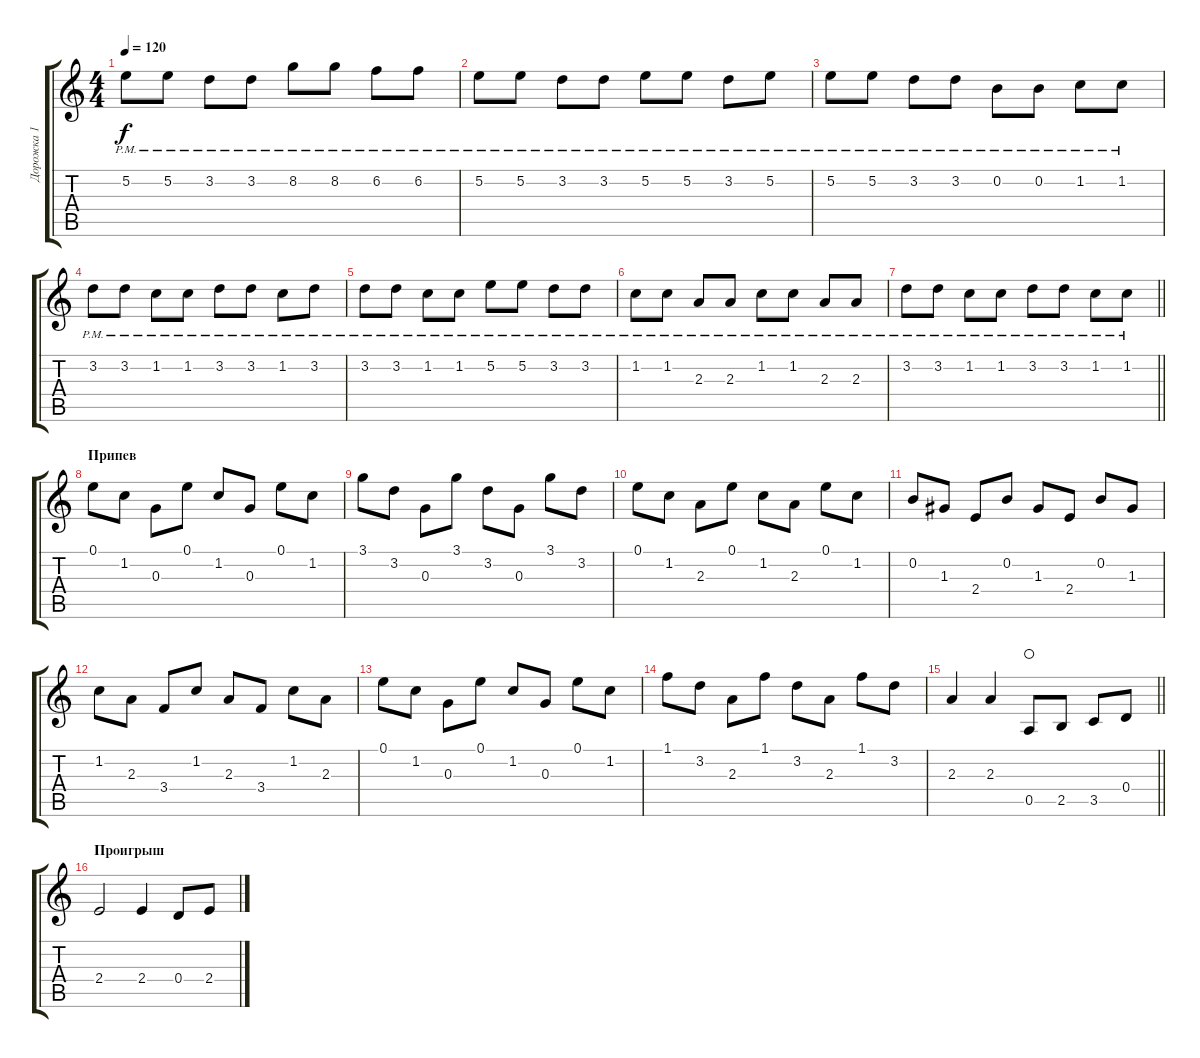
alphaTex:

\track ("Дорожка 1" "Дорожка 1") {instrument overdrivenguitar}
\staff {score tabs}
\tuning (E4 B3 G3 D3 A2 E2) {hide}
\ts (4 4)
\tempo 120
\clef g2
\ks c
5.2{pm}.8{dy f} 5.2{pm}.8 3.2{pm}.8 3.2{pm}.8 8.2{pm}.8 8.2{pm}.8 6.2{pm}.8 6.2{pm}.8 |
5.2{pm}.8 5.2{pm}.8 3.2{pm}.8 3.2{pm}.8 5.2{pm}.8 5.2{pm}.8 3.2{pm}.8 5.2{pm}.8 |
5.2{pm}.8 5.2{pm}.8 3.2{pm}.8 3.2{pm}.8 0.2{pm}.8 0.2{pm}.8 1.2{pm}.8 1.2{pm}.8 |
3.2{pm}.8 3.2{pm}.8 1.2{pm}.8 1.2{pm}.8 3.2{pm}.8 3.2{pm}.8 1.2{pm}.8 3.2{pm}.8 |
3.2{pm}.8 3.2{pm}.8 1.2{pm}.8 1.2{pm}.8 5.2{pm}.8 5.2{pm}.8 3.2{pm}.8 3.2{pm}.8 |
1.2{pm}.8 1.2{pm}.8 2.3{pm}.8 2.3{pm}.8 1.2{pm}.8 1.2{pm}.8 2.3{pm}.8 2.3{pm}.8 |
\barLineRight lightlight
3.2{pm}.8 3.2{pm}.8 1.2{pm}.8 1.2{pm}.8 3.2{pm}.8 3.2{pm}.8 1.2{pm}.8 1.2{pm}.8 |
\section ("" "Припев")
0.1.8 1.2.8 0.3.8 0.1.8 1.2.8 0.3.8 0.1.8 1.2.8 |
3.1.8 3.2.8 0.3.8 3.1.8 3.2.8 0.3.8 3.1.8 3.2.8 |
0.1.8 1.2.8 2.3.8 0.1.8 1.2.8 2.3.8 0.1.8 1.2.8 |
0.2.8 1.3.8 2.4.8 0.2.8 1.3.8 2.4.8 0.2.8 1.3.8 |
1.2.8 2.3.8 3.4.8 1.2.8 2.3.8 3.4.8 1.2.8 2.3.8 |
0.1.8 1.2.8 0.3.8 0.1.8 1.2.8 0.3.8 0.1.8 1.2.8 |
1.1.8 3.2.8 2.3.8 1.1.8 3.2.8 2.3.8 1.1.8 3.2.8 |
\barLineRight lightlight
2.3.4 2.3.4 0.5.8{waho} 2.5.8 3.5.8 0.4.8 |
\section ("" "Проигрыш")
2.4.2 2.4.4 0.4.8 2.4.8
